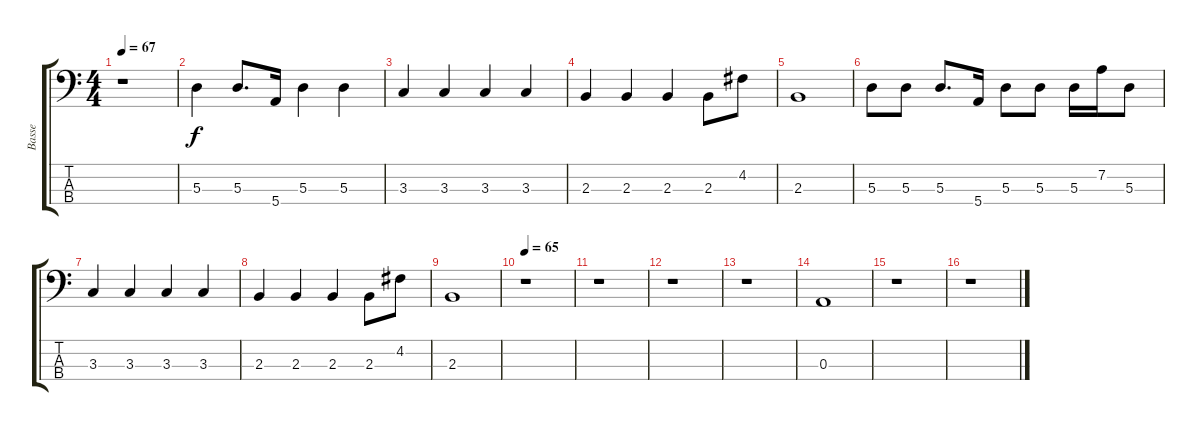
\track ("Basse" "Basse") {instrument electricbassfinger}
\staff {score tabs}
\tuning (G2 D2 A1 E1) {hide}
\ts (4 4)
\tempo 67
\clef f4
\ks c
r.1{dy f instrument electricbassfinger} |
5.3.4 5.3.8{d} 5.4.16 5.3.4 5.3.4 |
3.3.4 3.3.4 3.3.4 3.3.4 |
2.3.4 2.3.4 2.3.4 2.3.8 4.2.8 |
2.3.1 |
5.3.8 5.3.8 5.3.8{d} 5.4.16 5.3.8 5.3.8 5.3.16 7.2.16 5.3.8 |
3.3.4 3.3.4 3.3.4 3.3.4 |
2.3.4 2.3.4 2.3.4 2.3.8 4.2.8 |
2.3.1 |
\tempo 65
r.1 |
r.1 |
r.1 |
r.1 |
0.3.1{volume 16} |
r.1 |
r.1
